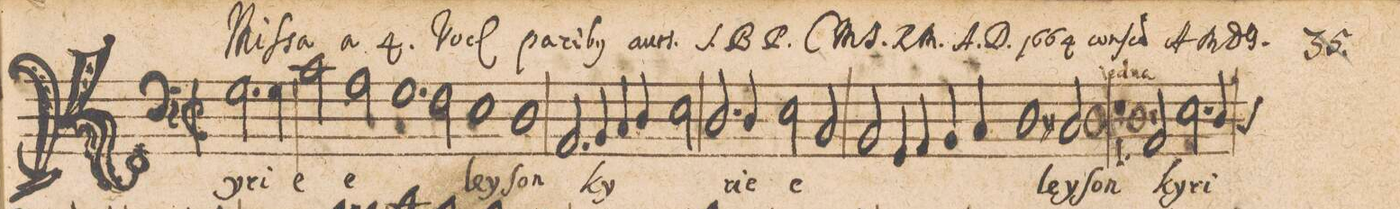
**kern	**text
*I"[Bassus]	*
*clefF4	*
*k[]	*
*met(C|)	*
*M2/1	*
2.G\	Ky-
4G\	-ri-
2c\	-e
2A\	e-
=2-	=2-
1.G	.
2F\	.
=3-	=3-
1E	-ley-
1D	-ſon
=4	=4
2.AA/	ky-
4BB/	.
4C/	.
4D/	.
2E\	.
=5-	=5-
2.D/	ri-
4D/	-e
2E\	e-
2C/	.
=6	=6
2BB/	.
4GG/	.
4AA/	.
4BB/	.
4C/	.
1D\	.
=7-	=7-
2C#X/	-ley-
1D	-ſon
=8	=8
1r	.
1.D	ky-
=9-	=9-
2AA/	-ri-
2.E\	-[e]
*custos:C	*
4D/	.
=10-	=10-
*-	*-
